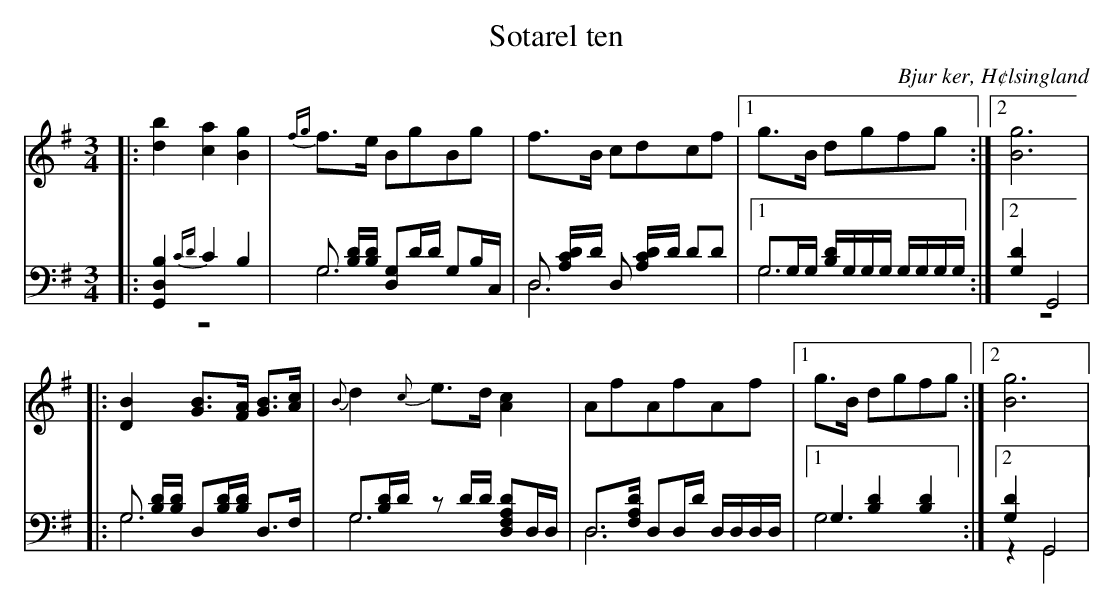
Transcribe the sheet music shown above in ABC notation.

X:1
T: Sotarel ten
O: Bjur ker, H¢lsingland
M: 3/4
L: 1/8
K: G
V:1
V:2
V:3 merge
V:1
|:[d2b2] [c2a2] [B2g2]|{fg}f>e BgBg|f>B cdcf |1g>B dgfg :|2 [B6g6]|
|:[D2B2] [GB]>[FA] [GB]>[Ac]|{B}d2 {c}e>d [A2c2]|AfAfAf |1g>B dgfg :|2 [B6g6]|
V:2 clef=bass
|:[G,,2 D,2B,2] {CD}C2 B,2|G, [B,/ D/][B,/ D/] [G,D,]D/D/ G,B,/C,/|D, [A,/ C/ D/]D/ D, [A,/ C/ D/]D/ DD|1G,G,/G,/ [B, D]/G,/G,/G,/ /G,/G,/G,/G,/:|2 [G,2D2] G,,4|
|:G, [B,/ D/][B,/ D/] D,[B,/ D/][B,/ D/] D,>F,|G,[B,/ D/]D/ zD/D/ [D, F,A,D]D,/D,/|D,>[F, A, D] D,D,/D/ D,/D,/D,/D,/|1 G,2 [B,2 D2] [B,2 D2] :|2 [G,2D2] G,,4|
V:3 clef=bass
|:z6|G,6|D,6|1G,6:|2 z6|
|:G,6|G,6|D,6|1 G,6 :|2 z2 G,,4|
